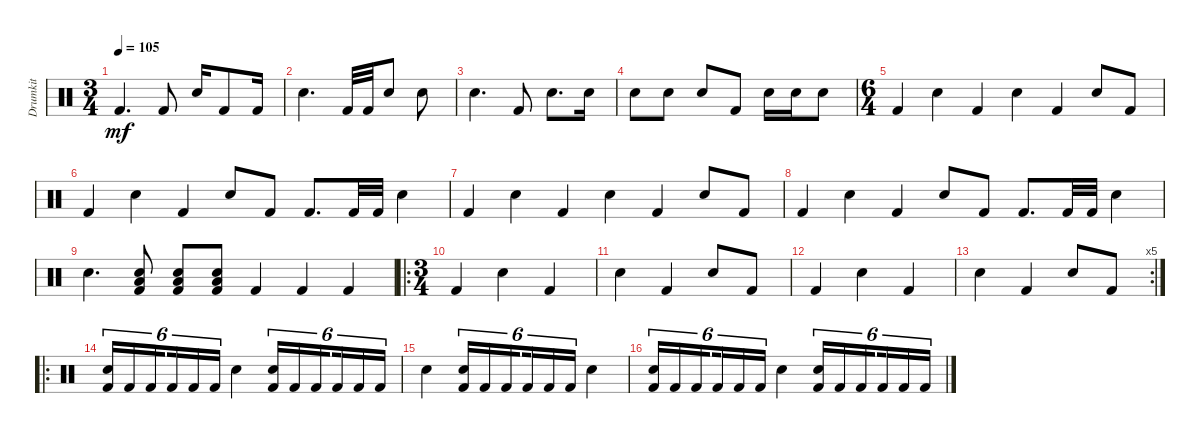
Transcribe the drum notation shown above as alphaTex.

\track ("Drumkit" "Drumkit") {instrument percussion}
\staff {score}
\articulation defaults
\ts (3 4)
\tempo 105
\clef neutral
\ks c "Kick (hit) 2".4{d dy mf} "Kick (hit) 2".8 "Snare (hit) 2".16 "Kick (hit) 2".8 "Kick (hit) 2".16
|
"Snare (hit) 2".4{d} "Kick (hit) 2".32 "Kick (hit) 2".32 "Snare (hit) 2".8 "Snare (hit) 2".8 |
"Snare (hit) 2".4{d} "Kick (hit) 2".8 "Snare (hit) 2".8{d} "Snare (hit) 2".16 |
"Snare (hit) 2".8 "Snare (hit) 2".8 "Snare (hit) 2".8 "Kick (hit) 2".8 "Snare (hit) 2".16 "Snare (hit) 2".16 "Snare (hit) 2".8 |
\ts (6 4)
"Kick (hit) 2".4 "Snare (hit) 2".4 "Kick (hit) 2".4 "Snare (hit) 2".4 "Kick (hit) 2".4 "Snare (hit) 2".8 "Kick (hit) 2".8 |
"Kick (hit) 2".4 "Snare (hit) 2".4 "Kick (hit) 2".4 "Snare (hit) 2".8 "Kick (hit) 2".8 "Kick (hit) 2".8{d} "Kick (hit) 2".32 "Kick (hit) 2".32 "Snare (hit) 2".4 |
"Kick (hit) 2".4 "Snare (hit) 2".4 "Kick (hit) 2".4 "Snare (hit) 2".4 "Kick (hit) 2".4 "Snare (hit) 2".8 "Kick (hit) 2".8 |
"Kick (hit) 2".4 "Snare (hit) 2".4 "Kick (hit) 2".4 "Snare (hit) 2".8 "Kick (hit) 2".8 "Kick (hit) 2".8{d} "Kick (hit) 2".32 "Kick (hit) 2".32 "Snare (hit) 2".4 |
"Snare (hit) 2".4{d} ("Low Tom (hit)" "Snare (hit) 2" "Kick (hit) 2").8 ("Low Tom (hit)" "Snare (hit) 2" "Kick (hit) 2").8 ("Low Tom (hit)" "Snare (hit) 2" "Kick (hit) 2").8 "Kick (hit) 2".4 "Kick (hit) 2".4 "Kick (hit) 2".4 |
\ro
\ts (3 4)
"Kick (hit) 2".4 "Snare (hit) 2".4 "Kick (hit) 2".4 |
"Snare (hit) 2".4 "Kick (hit) 2".4 "Snare (hit) 2".8 "Kick (hit) 2".8 |
"Kick (hit) 2".4 "Snare (hit) 2".4 "Kick (hit) 2".4 |
\rc 5 "Snare (hit) 2".4 "Kick (hit) 2".4 "Snare (hit) 2".8 "Kick (hit) 2".8
|
\ro
("Snare (hit) 2" "Kick (hit) 2").16{tu (6 4)} "Kick (hit) 2".16{tu (6 4)} "Kick (hit) 2".16{tu (6 4) beam splitsecondary} "Kick (hit) 2".16{tu (6 4)} "Kick (hit) 2".16{tu (6 4)} "Kick (hit) 2".16{tu (6 4)} "Snare (hit) 2".4 ("Snare (hit) 2" "Kick (hit) 2").16{tu (6 4)} "Kick (hit) 2".16{tu (6 4)} "Kick (hit) 2".16{tu (6 4) beam splitsecondary} "Kick (hit) 2".16{tu (6 4)} "Kick (hit) 2".16{tu (6 4)} "Kick (hit) 2".16{tu (6 4)} |
"Snare (hit) 2".4 ("Snare (hit) 2" "Kick (hit) 2").16{tu (6 4)} "Kick (hit) 2".16{tu (6 4)} "Kick (hit) 2".16{tu (6 4) beam splitsecondary} "Kick (hit) 2".16{tu (6 4)} "Kick (hit) 2".16{tu (6 4)} "Kick (hit) 2".16{tu (6 4)} "Snare (hit) 2".4 |
("Snare (hit) 2" "Kick (hit) 2").16{tu (6 4)} "Kick (hit) 2".16{tu (6 4)} "Kick (hit) 2".16{tu (6 4) beam splitsecondary} "Kick (hit) 2".16{tu (6 4)} "Kick (hit) 2".16{tu (6 4)} "Kick (hit) 2".16{tu (6 4)} "Snare (hit) 2".4 ("Snare (hit) 2" "Kick (hit) 2").16{tu (6 4)} "Kick (hit) 2".16{tu (6 4)} "Kick (hit) 2".16{tu (6 4) beam splitsecondary} "Kick (hit) 2".16{tu (6 4)} "Kick (hit) 2".16{tu (6 4)} "Kick (hit) 2".16{tu (6 4)}
